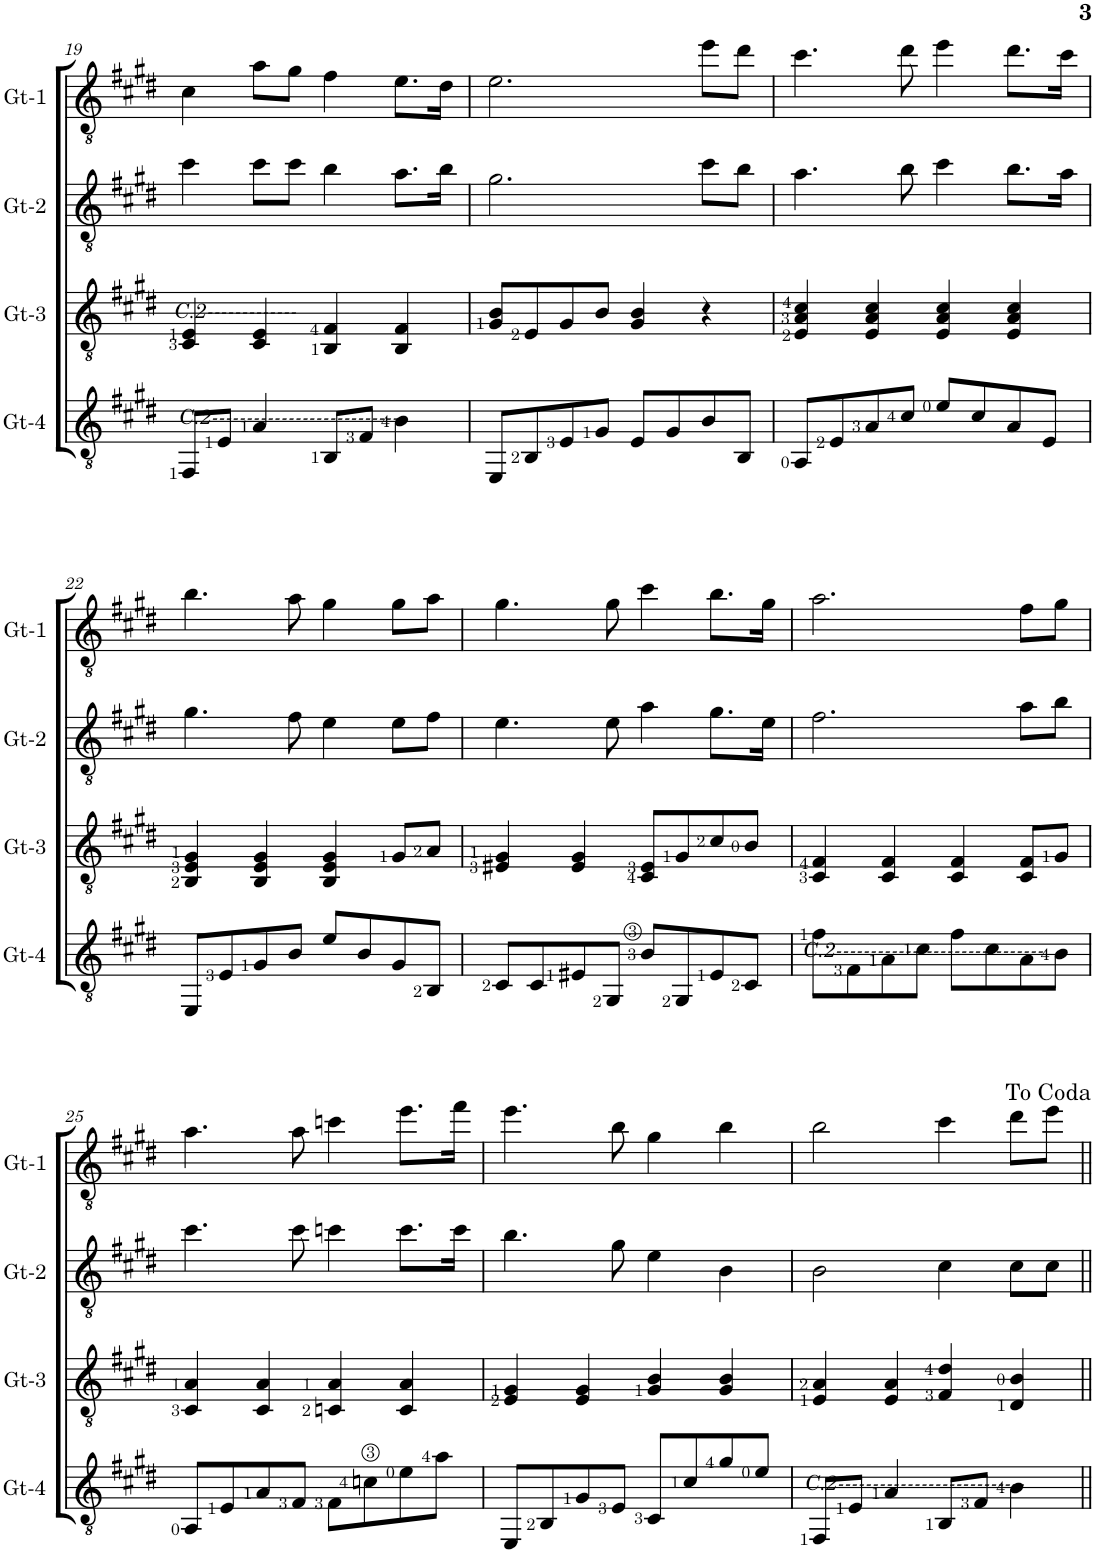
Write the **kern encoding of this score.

**kern	**kern	**kern	**kern
*part4	*part3	*part2	*part1
*staff4	*staff3	*staff2	*staff1
*I"Gt-4	*I"Gt-3	*I"Gt-2	*I"Gt-1
*I'Gt-4	*I'Gt-3	*I'Gt-2	*I'Gt-1
!!LO:PB:g=z
*clefGv2	*clefGv2	*clefGv2	*clefGv2
*k[f#c#g#d#]	*k[f#c#g#d#]	*k[f#c#g#d#]	*k[f#c#g#d#]
*M4/4	*M4/4	*M4/4	*M4/4
=19	=19	=19	=19
!	!LO:TX:b:i:t=C.2-------------	!	!
!LO:TX:b:i:t=C.2----------------------------	!	!	!
8FF#/L	4C#/ 4E/	4cc#\	4c#\
8E/J	.	.	.
4A/	4C#/ 4E/	8cc#\L	8a\L
.	.	8cc#\J	8g#\J
8BB/L	4BB/ 4F#/	4b\	4f#\
8F#/J	.	.	.
4B\	4BB/ 4F#/	8.a\L	8.e\L
.	.	16b\Jk	16d#\Jk
=20	=20	=20	=20
8EE/L	8G#/ 8B/L	2.g#\	2.e\
8BB/	8E/	.	.
8E/	8G#/	.	.
8G#/J	8B/J	.	.
8E/L	4G#/ 4B/	.	.
8G#/	.	.	.
8B/	4r	8cc#\L	8ee\L
8BB/J	.	8b\J	8dd#\J
=21	=21	=21	=21
8AA/L	4E/ 4A/ 4c#/	4.a\	4.cc#\
8E/	.	.	.
8A/	4E/ 4A/ 4c#/	.	.
8c#/J	.	8b\	8dd#\
8e/L	4E/ 4A/ 4c#/	4cc#\	4ee\
8c#/	.	.	.
8A/	4E/ 4A/ 4c#/	8.b\L	8.dd#\L
8E/J	.	.	.
.	.	16a\Jk	16cc#\Jk
!!LO:LB:g=z
=22	=22	=22	=22
8EE/L	4BB/ 4E/ 4G#/	4.g#\	4.b\
8E/	.	.	.
8G#/	4BB/ 4E/ 4G#/	.	.
8B/J	.	8f#\	8a\
8e/L	4BB/ 4E/ 4G#/	4e\	4g#\
8B/	.	.	.
8G#/	8G#/L	8e\L	8g#\L
8BB/J	8A/J	8f#\J	8a\J
=23	=23	=23	=23
8C#/L	4E#X/ 4G#/	4.e\	4.g#\
8C#/	.	.	.
8E#X/	4E#/ 4G#/	.	.
8GG#/J	.	8e\	8g#\
8B/L	8C#/ 8E#/L	4a\	4cc#\
8GG#/	8G#/	.	.
8E#/	8c#/	8.g#\L	8.b\L
8C#/J	8B/J	.	.
.	.	16e\Jk	16g#\Jk
=24	=24	=24	=24
!LO:TX:b:i:t=C.2------------------------------	!	!	!
8f#\L	4C#/ 4F#/	2.f#\	2.a\
8F#\	.	.	.
8A\	4C#/ 4F#/	.	.
8c#\J	.	.	.
8f#\L	4C#/ 4F#/	.	.
8c#\	.	.	.
8A\	8C#/ 8F#/L	8a\L	8f#\L
8B\J	8G#/J	8b\J	8g#\J
!!LO:LB:g=z
=25	=25	=25	=25
8AA/L	4C#/ 4A/	4.cc#\	4.a\
8E/	.	.	.
8A/	4C#/ 4A/	.	.
8F#/J	.	8cc#\	8a\
8F#\L	4Cn/ 4A/	4ccn\	4ccn\
8cn\	.	.	.
8e\	4C/ 4A/	8.cc\L	8.ee\L
8a\J	.	.	.
.	.	16cc\Jk	16ff#\Jk
=26	=26	=26	=26
8EE/L	4E/ 4G#/	4.b\	4.ee\
8BB/	.	.	.
8G#/	4E/ 4G#/	.	.
8E/J	.	8g#\	8b\
8C#/L	4G#/ 4B/	4e\	4g#\
8c#/	.	.	.
8g#/	4G#/ 4B/	4B\	4b\
8e/J	.	.	.
=27	=27	=27	=27
!LO:TX:b:i:t=C.2---------------------------	!	!	!
8FF#/L	4E/ 4A/	2B\	2b\
8E/J	.	.	.
4A/	4E/ 4A/	.	.
8BB/L	4F#/ 4d#/	4c#\	4cc#\
8F#/J	.	.	.
4B\	4D#/ 4B/	8c#\L	8dd#\L
.	.	8c#\J	8ee\J
=||	=||	=||	=||
*-	*-	*-	*-
